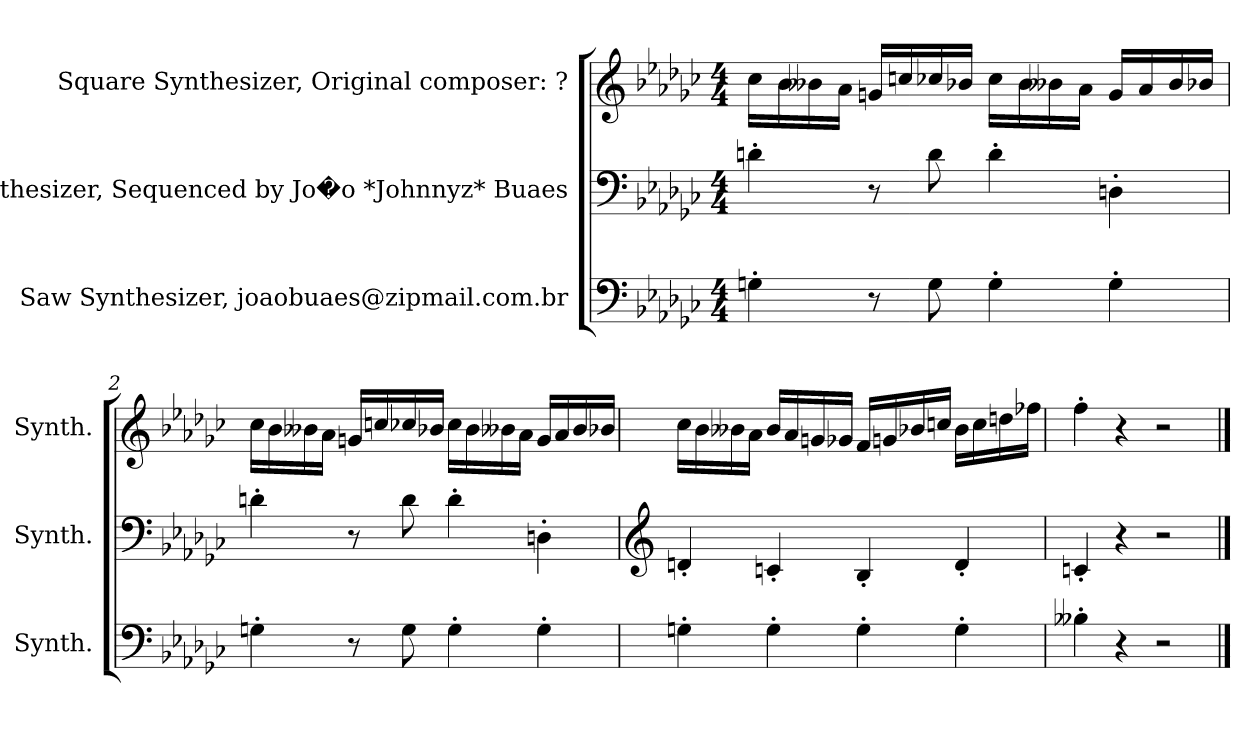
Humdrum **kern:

**kern	**kern	**kern
*part3	*part2	*part1
*staff3	*staff2	*staff1
*I"Saw Synthesizer, joaobuaes@zipmail.com.br	*I"Saw Synthesizer, Sequenced by Jo�o *Johnnyz* Buaes	*I"Square Synthesizer, Original composer: ?
*I'Synth.	*I'Synth.	*I'Synth.
*clefF4	*clefF4	*clefG2
*k[b-e-a-d-g-c-]	*k[b-e-a-d-g-c-]	*k[b-e-a-d-g-c-]
*M4/4	*M4/4	*M4/4
*MM180	*MM180	*MM180
=1	=1	=1
4Gn'\	4dn'\	16cc-\LL
.	.	16b-\
.	.	16b--X\
.	.	16a-\JJ
8r	8r	16gn/LL
.	.	16ccn/
8G\	8d\	16cc-X/
.	.	16b-X/JJ
4G'\	4d'\	16cc-\LL
.	.	16b-\
.	.	16b--X\
.	.	16a-\JJ
4G'\	4Dn'\	16g/LL
.	.	16a-/
.	.	16b--/
.	.	16b-X/JJ
!!LO:LB:g=z
=2	=2	=2
4Gn'\	4dn'\	16cc-\LL
.	.	16b-\
.	.	16b--X\
.	.	16a-\JJ
8r	8r	16gn/LL
.	.	16ccn/
8G\	8d\	16cc-X/
.	.	16b-X/JJ
4G'\	4d'\	16cc-\LL
.	.	16b-\
.	.	16b--X\
.	.	16a-\JJ
4G'\	4Dn'\	16g/LL
.	.	16a-/
.	.	16b--/
.	.	16b-X/JJ
!!LO:LB:g=z
=3	=3	=3
*	*clefG2	*
4Gn'\	4dn'/	16cc-\LL
.	.	16b-\
.	.	16b--X\
.	.	16a-\JJ
4G'\	4cn'/	16b--/LL
.	.	16a-/
.	.	16gn/
.	.	16g-X/JJ
4G'\	4B-'/	16f/LL
.	.	16gn/
.	.	16b-X/
.	.	16ccn/JJ
4G'\	4d'/	16b-\LL
.	.	16cc\
.	.	16ddn\
.	.	16ff-X\JJ
=4	=4	=4
4B--X'\	4cn'/	4ff'\
4r	4r	4r
2r	2r	2r
==	==	==
*-	*-	*-
